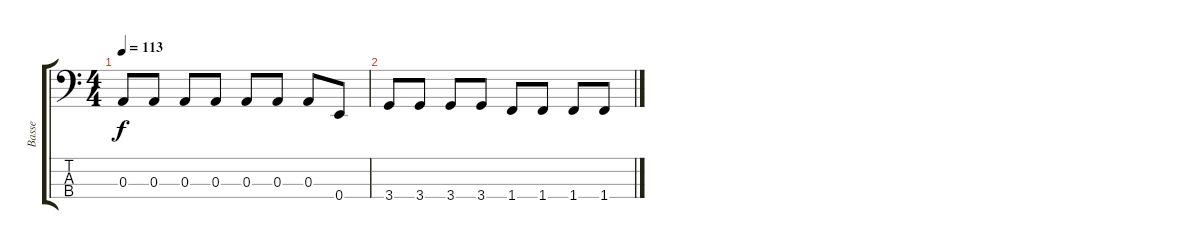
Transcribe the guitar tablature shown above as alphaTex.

\track ("Basse" "Basse") {instrument electricbassfinger}
\staff {score tabs}
\tuning (G2 D2 A1 E1) {hide}
\ts (4 4)
\tempo 113
\clef f4
\ks c
0.3.8{dy f} 0.3.8 0.3.8 0.3.8 0.3.8 0.3.8 0.3.8 0.4.8 |
3.4.8 3.4.8 3.4.8 3.4.8 1.4.8 1.4.8 1.4.8 1.4.8
